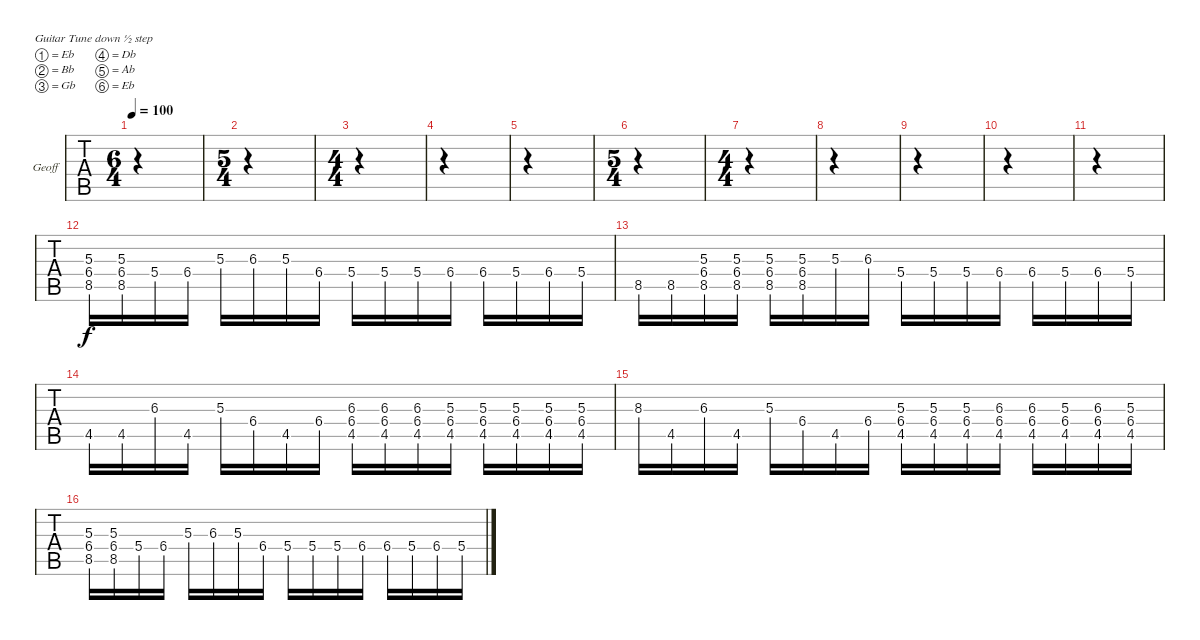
\defaultSystemsLayout 4
\bracketExtendMode groupsimilarinstruments
\firstSystemTrackNameOrientation horizontal
\otherSystemsTrackNameOrientation horizontal
\track ("Geoff" "Geoff") {instrument acousticguitarsteel}
\staff {tabs}
\tuning (Eb4 Bb3 Gb3 Db3 Ab2 Eb2)
\ts (6 4)
\tempo 100
\clef g2
\ks c
|
\ts (5 4)
|
\ts (4 4)
|
|
|
\ts (5 4)
|
\ts (4 4)
|
|
|
|
|
(8.5 6.4 5.3).16 (6.4 8.5 5.3).16 5.4.16 6.4.16 5.3.16 6.3.16 5.3.16 6.4.16 5.4.16 5.4.16 5.4.16 6.4.16 6.4.16 5.4.16 6.4.16 5.4.16 |
8.5.16 8.5.16 (8.5 6.4 5.3).16 (8.5 6.4 5.3).16 (8.5 6.4 5.3).16 (8.5 6.4 5.3).16 5.3.16 6.3.16 5.4.16 5.4.16 5.4.16 6.4.16 6.4.16 5.4.16 6.4.16 5.4.16 |
4.5.16 4.5.16 6.3.16 4.5.16 5.3.16 6.4.16 4.5.16 6.4.16 (4.5 6.4 6.3).16 (4.5 6.3 6.4).16 (4.5 6.4 6.3).16 (5.3 6.4 4.5).16 (5.3 6.4 4.5).16 (5.3 6.4 4.5).16 (5.3 6.4 4.5).16 (5.3 6.4 4.5).16 |
8.3.16 4.5.16 6.3.16 4.5.16 5.3.16 6.4.16 4.5.16 6.4.16 (4.5 6.4 5.3).16 (4.5 5.3 6.4).16 (4.5 5.3 6.4).16 (4.5 6.3 6.4).16 (4.5 6.3 6.4).16 (4.5 5.3 6.4).16 (4.5 6.3 6.4).16 (4.5 5.3 6.4).16 |
(8.5 6.4 5.3).16 (6.4 8.5 5.3).16 5.4.16 6.4.16 5.3.16 6.3.16 5.3.16 6.4.16 5.4.16 5.4.16 5.4.16 6.4.16 6.4.16 5.4.16 6.4.16 5.4.16
